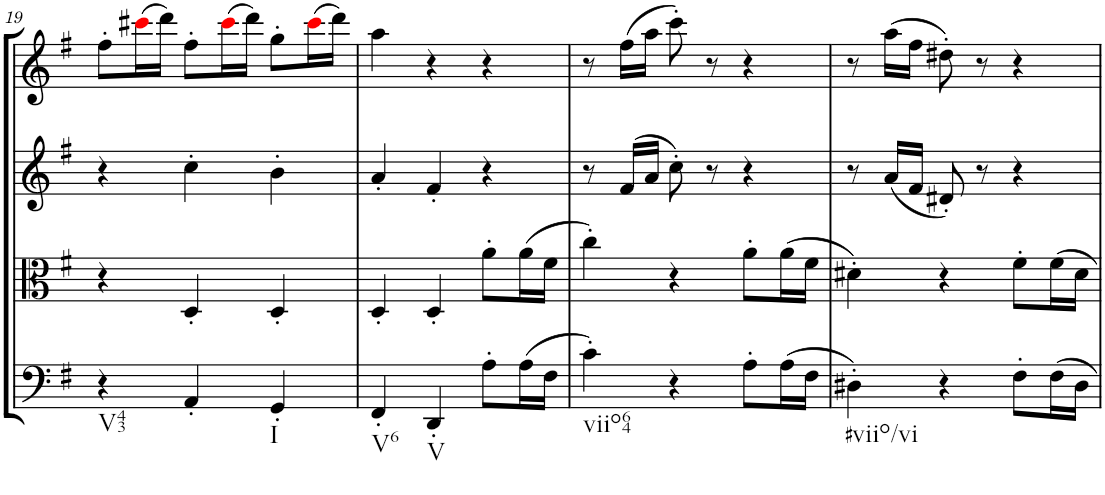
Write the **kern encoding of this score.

**kern	**kern	**kern	**kern
*part4	*part3	*part2	*part1
*staff4	*staff3	*staff2	*staff1
*I"Cello	*I"Viola	*I"2nd Violin	*I"1st Violin
*	*I'Vla	*I'Vln	*I'Vln
!!LO:PB:g=z
*clefF4	*clefC3	*clefG2	*clefG2
*k[f#]	*k[f#]	*k[f#]	*k[f#]
*G:	*G:	*G:	*G:
*M3/4	*M3/4	*M3/4	*M3/4
=19	=19	=19	=19
!LO:TX:b:t=V43	!	!	!
4r	4r	4r	8ff#'\L
.	.	.	(16ccc#Xi\L
.	.	.	16ddd\JJ)
4AA'/	4D'/	4cc'\	8ff#'\L
.	.	.	(16ccc#i\L
.	.	.	16ddd\JJ)
!LO:TX:b:t=I	!	!	!
4GG'/	4D'/	4b'\	8gg'\L
.	.	.	(16ccc#i\L
.	.	.	16ddd\JJ)
=20	=20	=20	=20
!LO:TX:b:t=V6	!	!	!
4FF#'/	4D'/	4a'/	4aa\
!LO:TX:b:t=V	!	!	!
4DD'/	4D'/	4f#'/	4r
8A'\L	8a'\L	4r	4r
(16A\L	(16a\L	.	.
16F#\JJ	16f#\JJ	.	.
=21	=21	=21	=21
!LO:TX:b:t=viio64	!	!	!
4c'\)	4cc'\)	8r	8r
.	.	(16f#/LL	(16ff#\LL
.	.	16a/JJ	16aa\JJ
4r	4r	8cc'\)	8ccc'\)
.	.	8r	8r
8A'\L	8a'\L	4r	4r
(16A\L	(16a\L	.	.
16F#\JJ	16f#\JJ	.	.
=22	=22	=22	=22
!LO:TX:b:t=#viio/vi	!	!	!
4D#X'\)	4d#X'\)	8r	8r
.	.	(16a/LL	(16aa\LL
.	.	16f#/JJ	16ff#\JJ
4r	4r	8d#X'/)	8dd#X'\)
.	.	8r	8r
8F#'\L	8f#'\L	4r	4r
16F#\L	16f#\L	.	.
16D#\JJ	16d#\JJ	.	.
=	=	=	=
*-	*-	*-	*-
